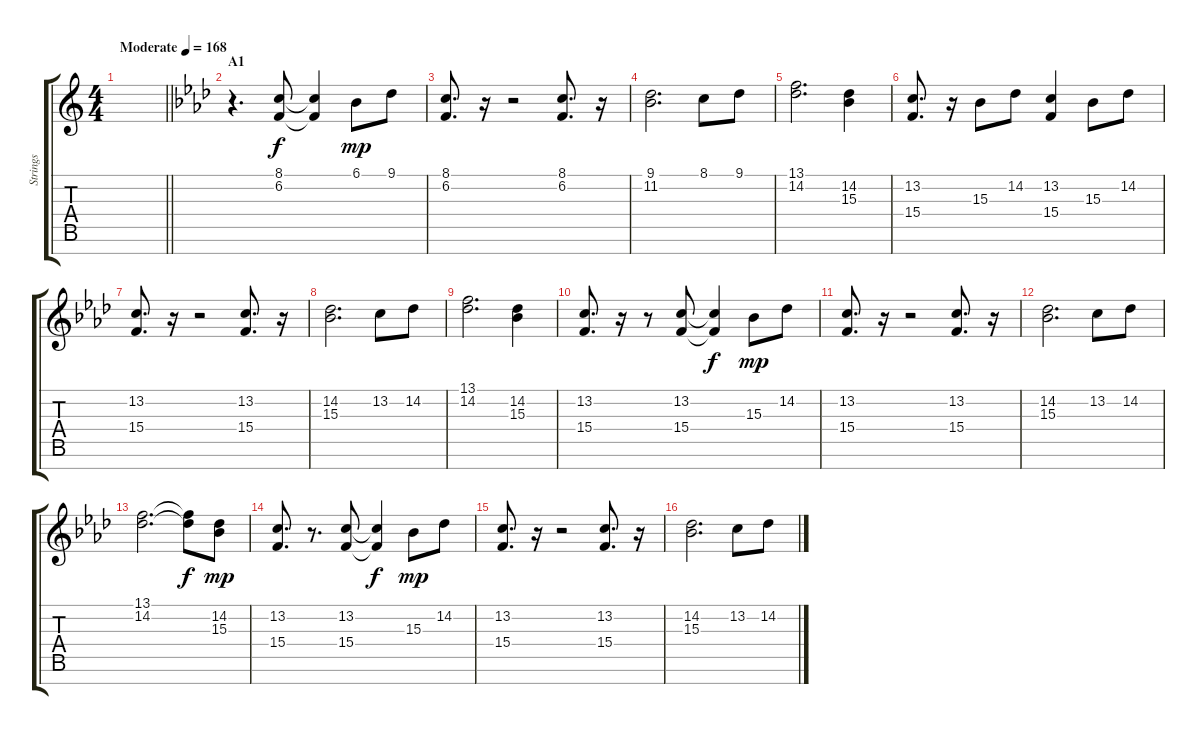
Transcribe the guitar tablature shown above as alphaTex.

\track ("Strings" "Strings") {instrument stringensemble1}
\staff {score tabs}
\tuning (E4 B3 G3 D3 A2 E2 B1) {hide}
\ts (4 4)
\tempo (168 "Moderate")
\clef g2
\barLineRight lightlight
\ks c
|
\section ("" "A1")
\ks fminor
r.4{d} (8.1 6.2).8 (8.1{t} 6.2{t}).4{dy f} 6.1.8{dy mp} 9.1.8 |
(8.1 6.2).8{d} r.16 r.2 (8.1 6.2).8{d} r.16 |
(9.1 11.2).2{d} 8.1.8 9.1.8 |
(13.1 14.2).2{d} (14.2 15.3).4 |
(13.2 15.4).8{d} r.16 15.3.8 14.2.8 (13.2 15.4).4 15.3.8 14.2.8 |
(13.2 15.4).8{d} r.16 r.2 (13.2 15.4).8{d} r.16 |
(14.2 15.3).2{d} 13.2.8 14.2.8 |
(13.1 14.2).2{d} (14.2 15.3).4 |
(13.2 15.4).8{d} r.16 r.8 (13.2 15.4).8 (13.2{t} 15.4{t}).4{dy f} 15.3.8{dy mp} 14.2.8 |
(13.2 15.4).8{d} r.16 r.2 (13.2 15.4).8{d} r.16 |
(14.2 15.3).2{d} 13.2.8 14.2.8 |
(13.1 14.2).2{d} (13.1{t} 14.2{t}).8{dy f} (14.2 15.3).8{dy mp} |
(13.2 15.4).8{d} r.8{d} (13.2 15.4).8 (13.2{t} 15.4{t}).4{dy f} 15.3.8{dy mp} 14.2.8 |
(13.2 15.4).8{d} r.16 r.2 (13.2 15.4).8{d} r.16 |
(14.2 15.3).2{d} 13.2.8 14.2.8
